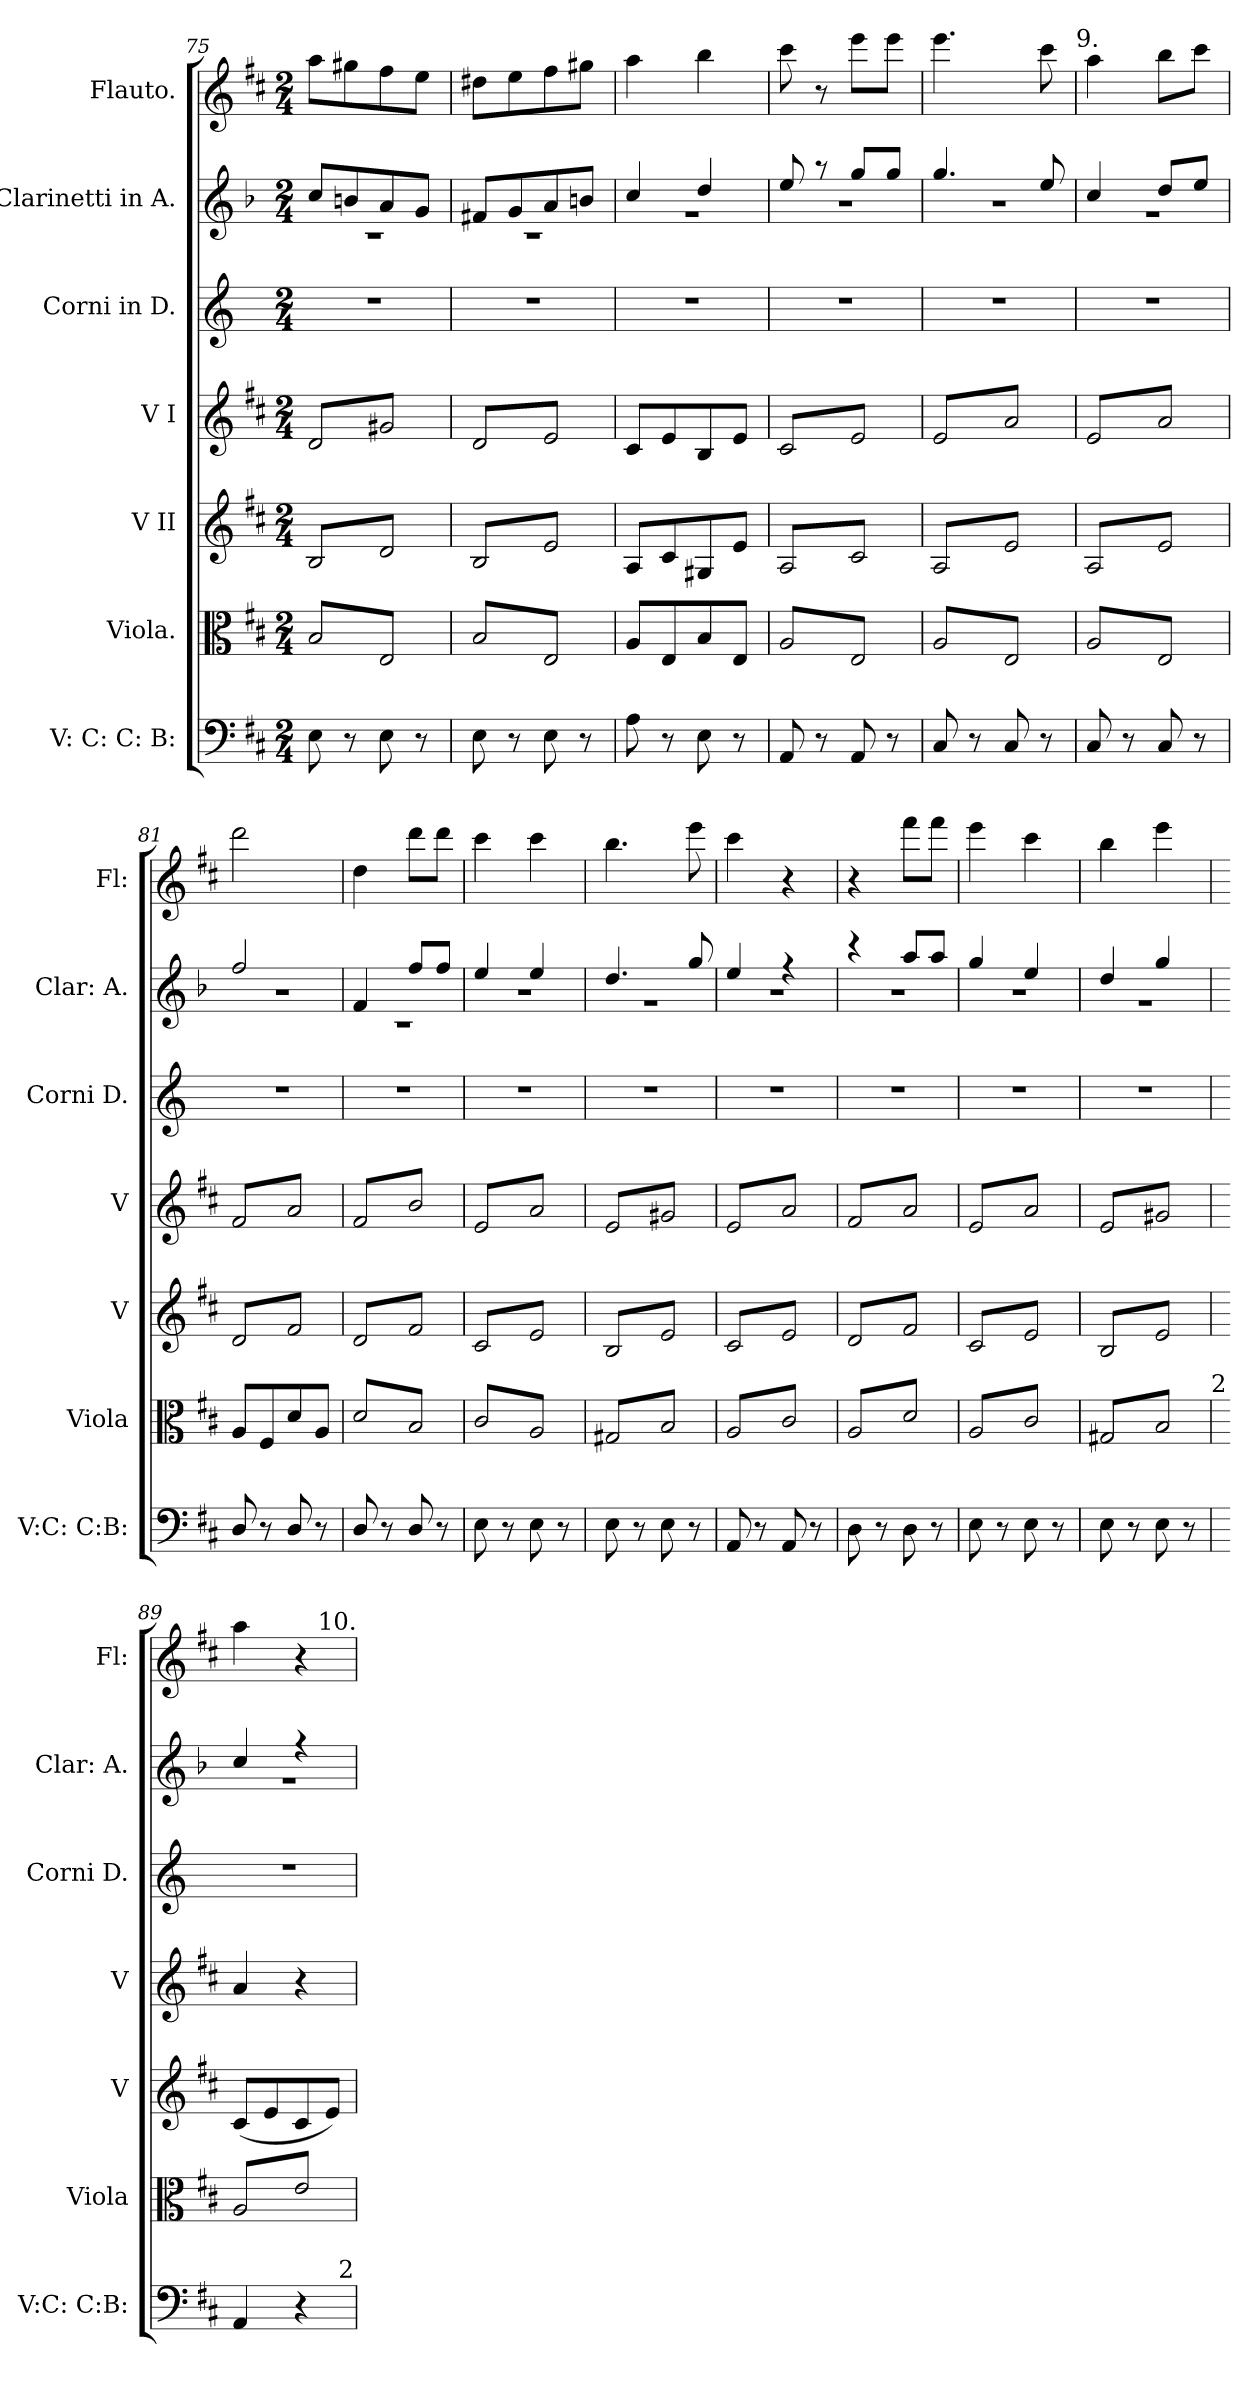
**kern	**kern	**kern	**kern	**kern	**kern	**kern
*part7	*part6	*part5	*part4	*part3	*part2	*part1
*staff7	*staff6	*staff5	*staff4	*staff3	*staff2	*staff1
*I"V: C: C: B:	*I"Viola.	*I"V II	*I"V I	*I"Corni in D.	*I"Clarinetti in A.	*I"Flauto.
*I'V:C: C:B:	*I'Viola	*I'V	*I'V	*I'Corni D.	*I'Clar: A.	*I'Fl:
*clefF4	*clefC3	*clefG2	*clefG2	*clefG2	*clefG2	*clefG2
*	*	*	*	*ITrd6c10	*ITrd2c3	*
*k[f#c#]	*k[f#c#]	*k[f#c#]	*k[f#c#]	*k[f#c#]	*k[f#c#]	*k[f#c#]
*M2/4	*M2/4	*M2/4	*M2/4	*M2/4	*M2/4	*M2/4
=75	=75	=75	=75	=75	=75	=75
*	*	*	*	*	*^	*
*	*tremolo	*	*	*	*	*	*
*	*	*tremolo	*	*	*	*	*
*	*	*	*tremolo	*	*	*	*
8E\	8B/L	8B/L	8d/L	2r	8a/L	2r	8aa\L
8r	8E/	8d/	8g#X/	.	8g#X/	.	8gg#X\
8E\	8B/	8B/	8d/	.	8f#/	.	8ff#\
8r	8E/J	8d/J	8g#X/J	.	8e/J	.	8ee\J
=76	=76	=76	=76	=76	=76	=76	=76
8E\	8B/L	8B/L	8d/L	2r	8d#X/L	2r	8dd#X\L
8r	8E/	8e/	8e/	.	8e/	.	8ee\
8E\	8B/	8B/	8d/	.	8f#/	.	8ff#\
8r	8E/J	8e/J	8e/J	.	8g#X/J	.	8gg#X\J
*	*	*	*Xtremolo	*	*	*	*
*	*	*Xtremolo	*	*	*	*	*
*	*Xtremolo	*	*	*	*	*	*
=77	=77	=77	=77	=77	=77	=77	=77
8A\	8A/L	8A/L	8c#/L	2r	4a/	2r	4aa\
8r	8E/	8c#/	8e/	.	.	.	.
8E\	8B/	8G#X/	8B/	.	4b/	.	4bb\
8r	8E/J	8e/J	8e/J	.	.	.	.
=78	=78	=78	=78	=78	=78	=78	=78
*	*tremolo	*	*	*	*	*	*
*	*	*tremolo	*	*	*	*	*
*	*	*	*tremolo	*	*	*	*
8AA/	8A/L	8A/L	8c#/L	2r	8cc#/	2r	8ccc#\
8r	8E/	8c#/	8e/	.	8r	.	8r
8AA/	8A/	8A/	8c#/	.	8ee/L	.	8eee\L
8r	8E/J	8c#/J	8e/J	.	8ee/J	.	8eee\J
=79	=79	=79	=79	=79	=79	=79	=79
8C#/	8A/L	8A/L	8e/L	2r	4.ee/	2r	4.eee\
8r	8E/	8e/	8a/	.	.	.	.
8C#/	8A/	8A/	8e/	.	.	.	.
8r	8E/J	8e/J	8a/J	.	8cc#/	.	8ccc#\
!	!	!	!	!	!	!	!LO:TX:a:t=9.
=80	=80	=80	=80	=80	=80	=80	=80
8C#/	8A/L	8A/L	8e/L	2r	4a/	2r	4aa\
8r	8E/	8e/	8a/	.	.	.	.
8C#/	8A/	8A/	8e/	.	8b/L	.	8bb\L
8r	8E/J	8e/J	8a/J	.	8cc#/J	.	8ccc#\J
*	*Xtremolo	*	*	*	*	*	*
=81	=81	=81	=81	=81	=81	=81	=81
8D/	8A/L	8d/L	8f#/L	2r	2dd/	2r	2ddd\
8r	8F#/	8f#/	8a/	.	.	.	.
8D/	8d/	8d/	8f#/	.	.	.	.
8r	8A/J	8f#/J	8a/J	.	.	.	.
=82	=82	=82	=82	=82	=82	=82	=82
*	*tremolo	*	*	*	*	*	*
8D/	8d/L	8d/L	8f#/L	2r	4d/	2r	4dd\
8r	8B/	8f#/	8b/	.	.	.	.
8D/	8d/	8d/	8f#/	.	8dd/L	.	8ddd\L
8r	8B/J	8f#/J	8b/J	.	8dd/J	.	8ddd\J
=83	=83	=83	=83	=83	=83	=83	=83
8E\	8c#/L	8c#/L	8e/L	2r	4cc#/	2r	4ccc#\
8r	8A/	8e/	8a/	.	.	.	.
8E\	8c#/	8c#/	8e/	.	4cc#/	.	4ccc#\
8r	8A/J	8e/J	8a/J	.	.	.	.
=84	=84	=84	=84	=84	=84	=84	=84
8E\	8G#X/L	8B/L	8e/L	2r	4.b/	2r	4.bb\
8r	8B/	8e/	8g#X/	.	.	.	.
8E\	8G#X/	8B/	8e/	.	.	.	.
8r	8B/J	8e/J	8g#X/J	.	8ee/	.	8eee\
=85	=85	=85	=85	=85	=85	=85	=85
8AA/	8A/L	8c#/L	8e/L	2r	4cc#/	2r	4ccc#\
8r	8c#/	8e/	8a/	.	.	.	.
8AA/	8A/	8c#/	8e/	.	4r	.	4r
8r	8c#/J	8e/J	8a/J	.	.	.	.
=86	=86	=86	=86	=86	=86	=86	=86
8D\	8A/L	8d/L	8f#/L	2r	4r	2r	4r
8r	8d/	8f#/	8a/	.	.	.	.
8D\	8A/	8d/	8f#/	.	8ff#/L	.	8fff#\L
8r	8d/J	8f#/J	8a/J	.	8ff#/J	.	8fff#\J
=87	=87	=87	=87	=87	=87	=87	=87
8E\	8A/L	8c#/L	8e/L	2r	4ee/	2r	4eee\
8r	8c#/	8e/	8a/	.	.	.	.
8E\	8A/	8c#/	8e/	.	4cc#/	.	4ccc#\
8r	8c#/J	8e/J	8a/J	.	.	.	.
=88	=88	=88	=88	=88	=88	=88	=88
8E\	8G#X/L	8B/L	8e/L	2r	4b/	2r	4bb\
8r	8B/	8e/	8g#X/	.	.	.	.
8E\	8G#X/	8B/	8e/	.	4ee/	.	4eee\
8r	8B/J	8e/J	8g#X/J	.	.	.	.
*	*	*	*Xtremolo	*	*	*	*
*	*	*Xtremolo	*	*	*	*	*
!	!LO:TX:a:t=2	!	!	!	!	!	!
=89	=89	=89	=89	=89	=89	=89	=89
4AA/	(8A/L	(8c#/L	4a/	2r	4a/	2r	4aa\
.	8e/)	8e/	.	.	.	.	.
4r	8A/	8c#/	4r	.	4r	.	4r
.	8e/)J	8e/J)	.	.	.	.	.
*	*Xtremolo	*	*	*	*	*	*
.	.	.	.	.	.	.	.
.	.	.	.	.	.	.	.
*	*	*	*	*	*v	*v	*
!	!	!	!	!	!	!LO:TX:a:t=10.
!LO:TX:a:t=2	!	!	!	!	!	!
=	=	=	=	=	=	=
*-	*-	*-	*-	*-	*-	*-
